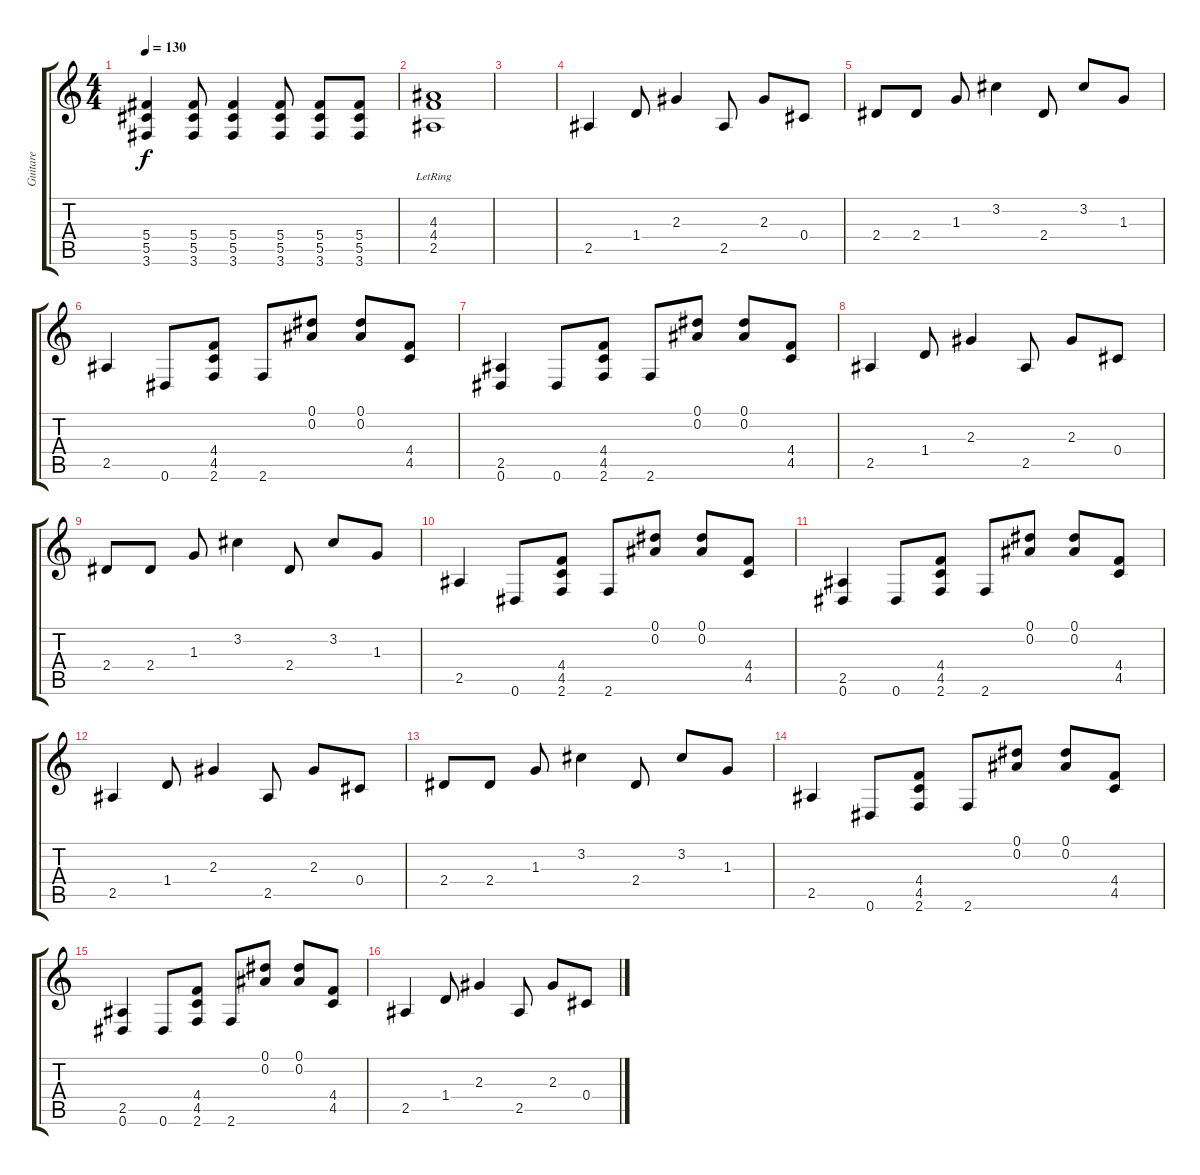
\track ("Guitare" "Guitare") {instrument overdrivenguitar}
\staff {score tabs}
\tuning (Eb4 Bb3 Gb3 Db3 Ab2 Eb2) {hide}
\ts (4 4)
\tempo 130
\clef g2
\ks c
(5.4 5.5 3.6).4{dy f} (5.4 5.5 3.6).8 (5.4 5.5 3.6).4 (5.4 5.5 3.6).8 (5.4 5.5 3.6).8 (5.4 5.5 3.6).8 |
(4.3{lr} 4.4{lr} 2.5{lr}).1 |
|
2.5.4 1.4.8 2.3.4 2.5.8 2.3.8 0.4.8 |
2.4.8 2.4.8 1.3.8 3.2.4 2.4.8 3.2.8 1.3.8 |
2.5.4 0.6.8 (4.4 4.5 2.6).8 2.6.8 (0.1 0.2).8 (0.1 0.2).8 (4.4 4.5).8 |
(2.5 0.6).4 0.6.8 (4.4 4.5 2.6).8 2.6.8 (0.1 0.2).8 (0.1 0.2).8 (4.4 4.5).8 |
2.5.4 1.4.8 2.3.4 2.5.8 2.3.8 0.4.8 |
2.4.8 2.4.8 1.3.8 3.2.4 2.4.8 3.2.8 1.3.8 |
2.5.4 0.6.8 (4.4 4.5 2.6).8 2.6.8 (0.1 0.2).8 (0.1 0.2).8 (4.4 4.5).8 |
(2.5 0.6).4 0.6.8 (4.4 4.5 2.6).8 2.6.8 (0.1 0.2).8 (0.1 0.2).8 (4.4 4.5).8 |
2.5.4 1.4.8 2.3.4 2.5.8 2.3.8 0.4.8 |
2.4.8 2.4.8 1.3.8 3.2.4 2.4.8 3.2.8 1.3.8 |
2.5.4 0.6.8 (4.4 4.5 2.6).8 2.6.8 (0.1 0.2).8 (0.1 0.2).8 (4.4 4.5).8 |
(2.5 0.6).4 0.6.8 (4.4 4.5 2.6).8 2.6.8 (0.1 0.2).8 (0.1 0.2).8 (4.4 4.5).8 |
2.5.4 1.4.8 2.3.4 2.5.8 2.3.8 0.4.8
